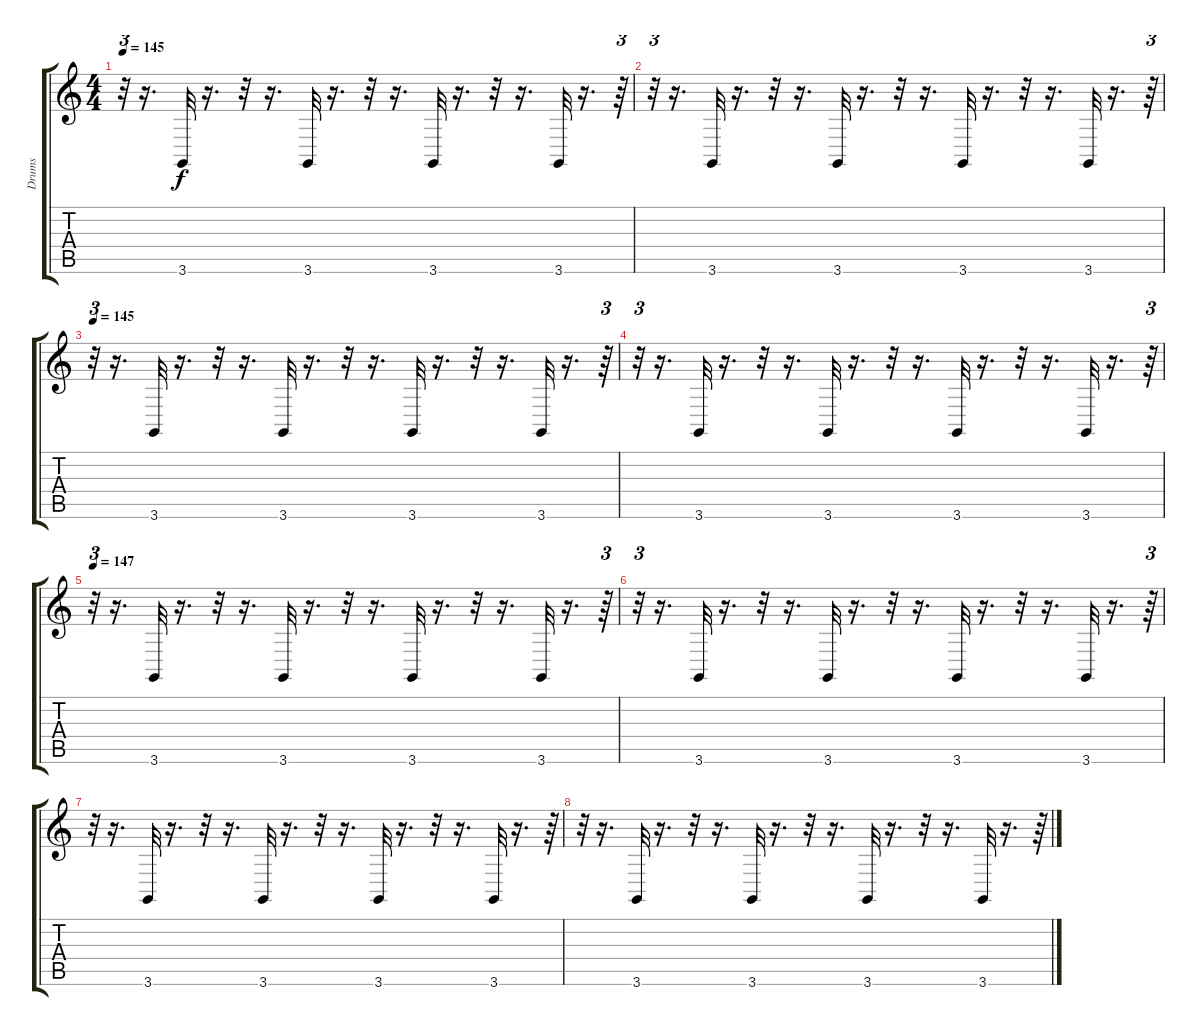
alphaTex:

\track ("Drums" "Drums") {instrument timpani}
\staff {score tabs}
\tuning (E4 B3 G3 D3 A2 E2) {hide}
\ts (4 4)
\tempo 145
\clef g2
\ks c
r.32{tu (3 2) dy f} r.16{d} 3.6.32{balance 4} r.16{d} r.32{balance 12} r.16{d} 3.6.32{balance 4} r.16{d} r.32{balance 12} r.16{d} 3.6.32{balance 4} r.16{d} r.32{balance 12} r.16{d} 3.6.32{balance 4} r.16{d} r.64{tu (3 2) balance 12} |
r.32{tu (3 2)} r.16{d} 3.6.32{balance 4} r.16{d} r.32{balance 12} r.16{d} 3.6.32{balance 4} r.16{d} r.32{balance 12} r.16{d} 3.6.32{balance 4} r.16{d} r.32{balance 12} r.16{d} 3.6.32{balance 4} r.16{d} r.64{tu (3 2) balance 12} |
\tempo 145
r.32{tu (3 2)} r.16{d} 3.6.32{balance 4} r.16{d} r.32{balance 12} r.16{d} 3.6.32{balance 4} r.16{d} r.32{balance 12} r.16{d} 3.6.32{balance 4} r.16{d} r.32{balance 12} r.16{d} 3.6.32{balance 4} r.16{d} r.64{tu (3 2) balance 12} |
r.32{tu (3 2)} r.16{d} 3.6.32{balance 4} r.16{d} r.32{balance 12} r.16{d} 3.6.32{balance 4} r.16{d} r.32{balance 12} r.16{d} 3.6.32{balance 4} r.16{d} r.32{balance 12} r.16{d} 3.6.32{balance 4} r.16{d} r.64{tu (3 2) balance 12} |
\tempo 147
r.32{tu (3 2)} r.16{d} 3.6.32{balance 4} r.16{d} r.32{balance 12} r.16{d} 3.6.32{balance 4} r.16{d} r.32{balance 12} r.16{d} 3.6.32{balance 4} r.16{d} r.32{balance 12} r.16{d} 3.6.32{balance 4} r.16{d} r.64{tu (3 2) balance 12} |
r.32{tu (3 2)} r.16{d} 3.6.32{balance 4} r.16{d} r.32{balance 12} r.16{d} 3.6.32{balance 4} r.16{d} r.32{balance 12} r.16{d} 3.6.32{balance 4} r.16{d} r.32{balance 12} r.16{d} 3.6.32{balance 4} r.16{d} r.64{tu (3 2) balance 12} |
r.32{tu (3 2)} r.16{d} 3.6.32{balance 4} r.16{d} r.32{balance 12} r.16{d} 3.6.32{balance 4} r.16{d} r.32{balance 12} r.16{d} 3.6.32{balance 4} r.16{d} r.32{balance 12} r.16{d} 3.6.32{balance 4} r.16{d} r.64{tu (3 2) balance 12} |
r.32{tu (3 2)} r.16{d} 3.6.32{balance 4} r.16{d} r.32{balance 12} r.16{d} 3.6.32{balance 4} r.16{d} r.32{balance 12} r.16{d} 3.6.32{balance 4} r.16{d} r.32{balance 12} r.16{d} 3.6.32{balance 4} r.16{d} r.64{tu (3 2) balance 12}
